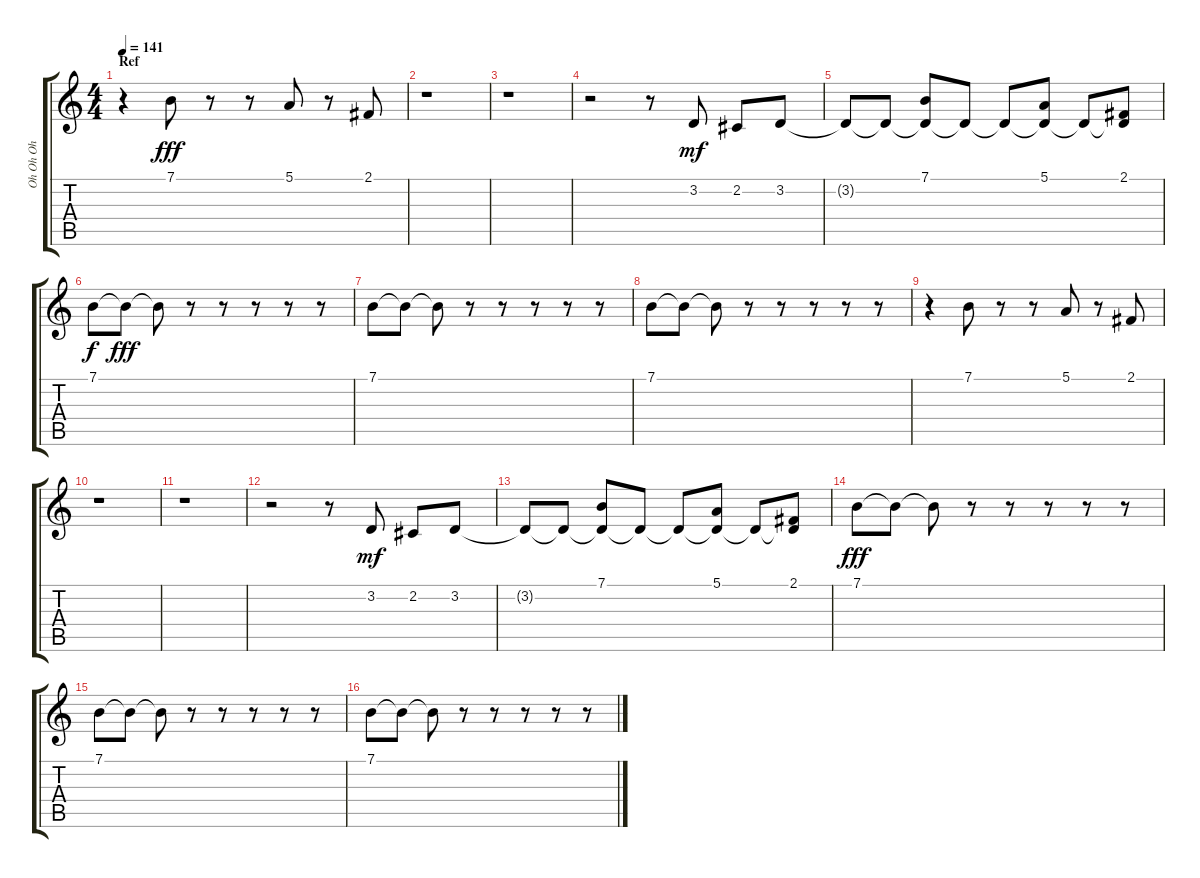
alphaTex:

\track ("Oh Oh Oh" "Oh Oh Oh") {instrument voiceoohs}
\staff {score tabs}
\tuning (E4 B3 G3 D3 A2 E2) {hide}
\ts (4 4)
\section ("" "Ref")
\tempo 141
\clef g2
\ks c
r.4{dy fff} 7.1.8 r.8 r.8 5.1.8 r.8 2.1.8 |
r.1 |
r.1 |
r.2 r.8 3.2.8{dy mf} 2.2.8 3.2.8 |
3.2{t}.8 3.2{t}.8 (7.1 3.2{t}).8 3.2{t}.8 3.2{t}.8 (5.1 3.2{t}).8 3.2{t}.8 (2.1 3.2{t}).8 |
7.1.8{dy f} 7.1{t}.8{dy fff} 7.1{t}.8 r.8 r.8 r.8 r.8 r.8 |
7.1.8 7.1{t}.8 7.1{t}.8 r.8 r.8 r.8 r.8 r.8 |
7.1.8 7.1{t}.8 7.1{t}.8 r.8 r.8 r.8 r.8 r.8 |
r.4 7.1.8 r.8 r.8 5.1.8 r.8 2.1.8 |
r.1 |
r.1 |
r.2 r.8 3.2.8{dy mf} 2.2.8 3.2.8 |
3.2{t}.8 3.2{t}.8 (7.1 3.2{t}).8 3.2{t}.8 3.2{t}.8 (5.1 3.2{t}).8 3.2{t}.8 (2.1 3.2{t}).8 |
7.1.8{dy fff} 7.1{t}.8 7.1{t}.8 r.8 r.8 r.8 r.8 r.8 |
7.1.8 7.1{t}.8 7.1{t}.8 r.8 r.8 r.8 r.8 r.8 |
7.1.8 7.1{t}.8 7.1{t}.8 r.8 r.8 r.8 r.8 r.8
